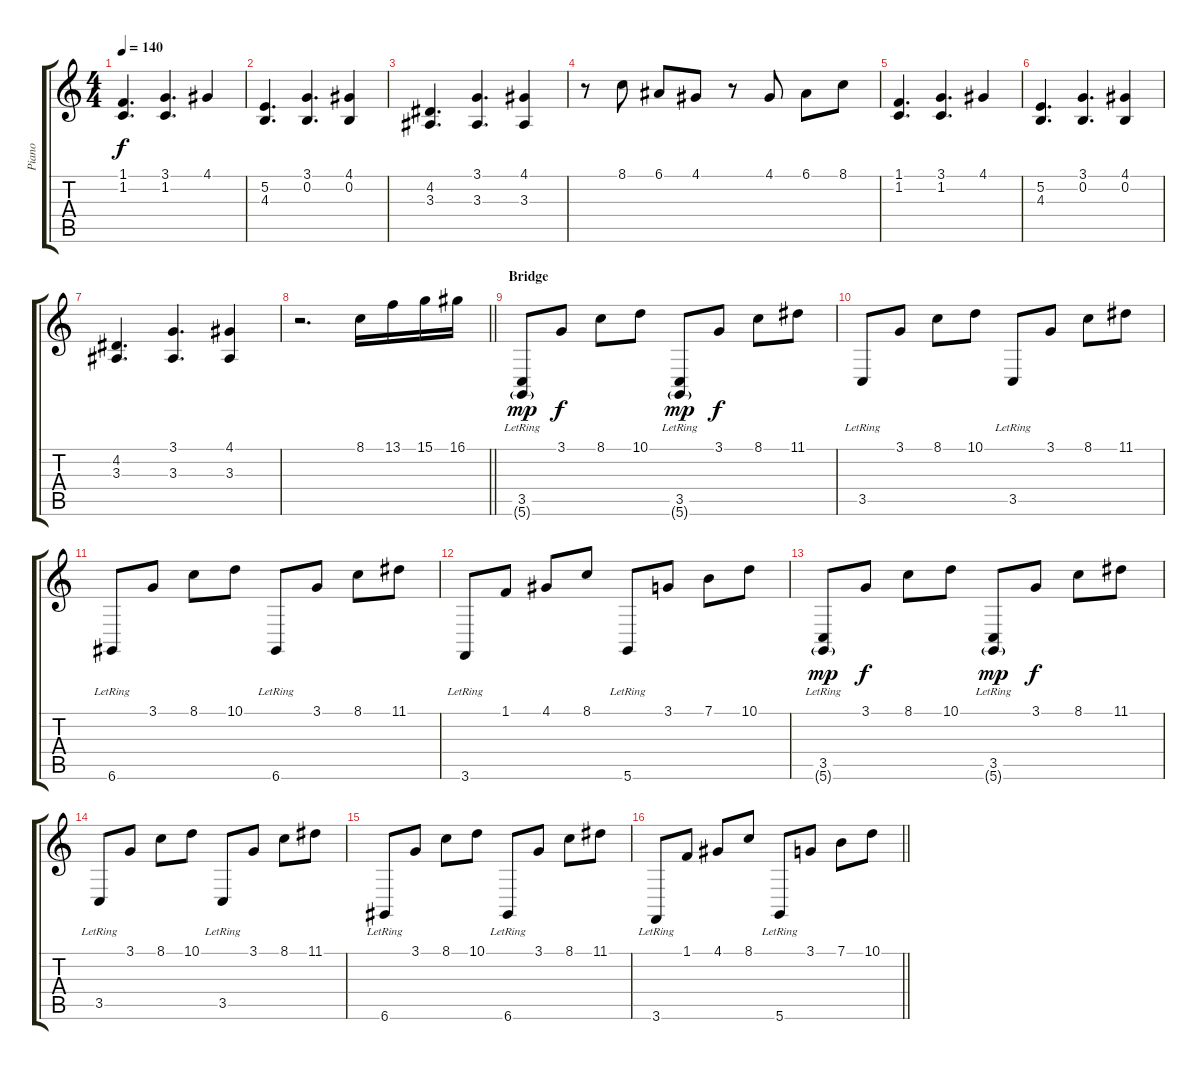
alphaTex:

\track ("Piano" "Piano") {instrument acousticgrandpiano}
\staff {score tabs}
\tuning (E4 B3 G3 D3 A2 D2) {hide}
\ts (4 4)
\tempo 140
\clef g2
\ks c
(1.1 1.2).4{d dy f} (3.1 1.2).4{d} 4.1.4 |
(5.2 4.3).4{d} (3.1 0.2).4{d} (4.1 0.2).4 |
(4.2 3.3).4{d} (3.1 3.3).4{d} (4.1 3.3).4 |
r.8 8.1.8 6.1.8 4.1.8 r.8 4.1.8 6.1.8 8.1.8 |
(1.1 1.2).4{d} (3.1 1.2).4{d} 4.1.4 |
(5.2 4.3).4{d} (3.1 0.2).4{d} (4.1 0.2).4 |
(4.2 3.3).4{d} (3.1 3.3).4{d} (4.1 3.3).4 |
\barLineRight lightlight
r.2{d} 8.1.16 13.1.16 15.1.16 16.1.16 |
\section ("" "Bridge ")
(3.5{lr} 5.6{g}).8{dy mp} 3.1.8{dy f} 8.1.8 10.1.8 (3.5{lr} 5.6{g}).8{dy mp} 3.1.8{dy f} 8.1.8 11.1.8 |
3.5{lr}.8 3.1.8 8.1.8 10.1.8 3.5{lr}.8 3.1.8 8.1.8 11.1.8 |
6.6{lr}.8 3.1.8 8.1.8 10.1.8 6.6{lr}.8 3.1.8 8.1.8 11.1.8 |
3.6{lr}.8 1.1.8 4.1.8 8.1.8 5.6{lr}.8 3.1.8 7.1.8 10.1.8 |
(3.5{lr} 5.6{g}).8{dy mp} 3.1.8{dy f} 8.1.8 10.1.8 (3.5{lr} 5.6{g}).8{dy mp} 3.1.8{dy f} 8.1.8 11.1.8 |
3.5{lr}.8 3.1.8 8.1.8 10.1.8 3.5{lr}.8 3.1.8 8.1.8 11.1.8 |
6.6{lr}.8 3.1.8 8.1.8 10.1.8 6.6{lr}.8 3.1.8 8.1.8 11.1.8 |
\barLineRight lightlight
3.6{lr}.8 1.1.8 4.1.8 8.1.8 5.6{lr}.8 3.1.8 7.1.8 10.1.8
